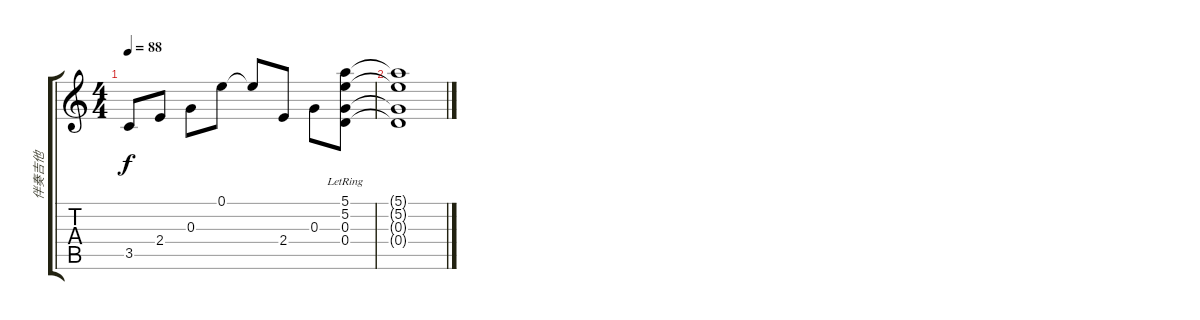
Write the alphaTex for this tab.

\track ("伴奏吉他" "伴奏吉他") {instrument acousticguitarsteel}
\staff {score tabs}
\tuning (E4 B3 G3 D3 A2 E2) {hide}
\ts (4 4)
\tempo 88
\clef g2
\ks c
3.5.8{dy f} 2.4.8 0.3.8 0.1.8 0.1{t}.8 2.4.8 0.3.8 (5.1{lr} 5.2{lr} 0.3{lr} 0.4{lr}).8 |
(5.1{t} 5.2{t} 0.3{t} 0.4{t}).1
